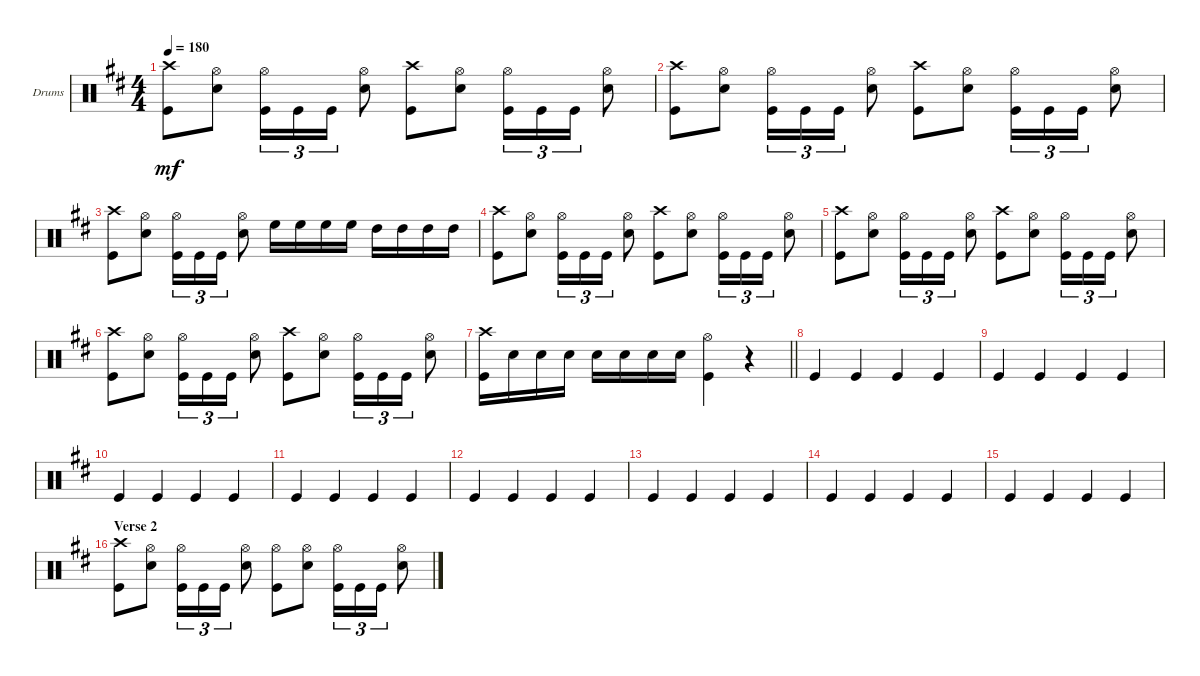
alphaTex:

\defaultSystemsLayout 4
\bracketExtendMode groupsimilarinstruments
\firstSystemTrackNameOrientation horizontal
\otherSystemsTrackNameOrientation horizontal
\track ("Lars Urich (Drums)" "Drums") {instrument percussion}
\staff {score}
\articulation defaults
\ts (4 4)
\tempo 180
\clef neutral
\ks d
("Kick (hit)" "Crash high (hit)").8{dy mf} ("Snare (hit) 2" "Hi-Hat (open)").8 ("Hi-Hat (open)" "Kick (hit)").16{tu (3 2)} "Kick (hit)".16{tu (3 2)} "Kick (hit)".16{tu (3 2)} ("Snare (hit) 2" "Hi-Hat (open)").8 ("Kick (hit)" "Crash high (hit)").8 ("Snare (hit) 2" "Hi-Hat (open)").8 ("Hi-Hat (open)" "Kick (hit)").16{tu (3 2)} "Kick (hit)".16{tu (3 2)} "Kick (hit)".16{tu (3 2)} ("Snare (hit) 2" "Hi-Hat (open)").8 |
("Kick (hit)" "Crash high (hit)").8 ("Snare (hit) 2" "Hi-Hat (open)").8 ("Hi-Hat (open)" "Kick (hit)").16{tu (3 2)} "Kick (hit)".16{tu (3 2)} "Kick (hit)".16{tu (3 2)} ("Snare (hit) 2" "Hi-Hat (open)").8 ("Kick (hit)" "Crash high (hit)").8 ("Snare (hit) 2" "Hi-Hat (open)").8 ("Hi-Hat (open)" "Kick (hit)").16{tu (3 2)} "Kick (hit)".16{tu (3 2)} "Kick (hit)".16{tu (3 2)} ("Snare (hit) 2" "Hi-Hat (open)").8 |
("Kick (hit)" "Crash high (hit)").8 ("Snare (hit) 2" "Hi-Hat (open)").8 ("Hi-Hat (open)" "Kick (hit)").16{tu (3 2)} "Kick (hit)".16{tu (3 2)} "Kick (hit)".16{tu (3 2)} ("Snare (hit) 2" "Hi-Hat (open)").8 "High Floor Tom (hit)".16 "High Floor Tom (hit)".16 "High Floor Tom (hit)".16 "High Floor Tom (hit)".16 "High Tom (hit)".16 "High Tom (hit)".16 "High Tom (hit)".16 "High Tom (hit)".16 |
("Kick (hit)" "Crash high (hit)").8 ("Snare (hit) 2" "Hi-Hat (open)").8 ("Hi-Hat (open)" "Kick (hit)").16{tu (3 2)} "Kick (hit)".16{tu (3 2)} "Kick (hit)".16{tu (3 2)} ("Snare (hit) 2" "Hi-Hat (open)").8 ("Kick (hit)" "Crash high (hit)").8 ("Snare (hit) 2" "Hi-Hat (open)").8 ("Hi-Hat (open)" "Kick (hit)").16{tu (3 2)} "Kick (hit)".16{tu (3 2)} "Kick (hit)".16{tu (3 2)} ("Snare (hit) 2" "Hi-Hat (open)").8 |
("Kick (hit)" "Crash high (hit)").8 ("Snare (hit) 2" "Hi-Hat (open)").8 ("Hi-Hat (open)" "Kick (hit)").16{tu (3 2)} "Kick (hit)".16{tu (3 2)} "Kick (hit)".16{tu (3 2)} ("Snare (hit) 2" "Hi-Hat (open)").8 ("Kick (hit)" "Crash high (hit)").8 ("Snare (hit) 2" "Hi-Hat (open)").8 ("Hi-Hat (open)" "Kick (hit)").16{tu (3 2)} "Kick (hit)".16{tu (3 2)} "Kick (hit)".16{tu (3 2)} ("Snare (hit) 2" "Hi-Hat (open)").8 |
("Kick (hit)" "Crash high (hit)").8 ("Snare (hit) 2" "Hi-Hat (open)").8 ("Hi-Hat (open)" "Kick (hit)").16{tu (3 2)} "Kick (hit)".16{tu (3 2)} "Kick (hit)".16{tu (3 2)} ("Snare (hit) 2" "Hi-Hat (open)").8 ("Kick (hit)" "Crash high (hit)").8 ("Snare (hit) 2" "Hi-Hat (open)").8 ("Hi-Hat (open)" "Kick (hit)").16{tu (3 2)} "Kick (hit)".16{tu (3 2)} "Kick (hit)".16{tu (3 2)} ("Snare (hit) 2" "Hi-Hat (open)").8 |
\barLineRight lightlight
("Kick (hit)" "Crash high (hit)").16 "Snare (hit) 2".16 "Snare (hit) 2".16 "Snare (hit) 2".16 "Snare (hit) 2".16 "Snare (hit) 2".16 "Snare (hit) 2".16 "Snare (hit) 2".16 ("Hi-Hat (open)" "Kick (hit)").4 r.4 |
"Kick (hit)".4 "Kick (hit)".4 "Kick (hit)".4 "Kick (hit)".4 |
"Kick (hit)".4 "Kick (hit)".4 "Kick (hit)".4 "Kick (hit)".4 |
"Kick (hit)".4 "Kick (hit)".4 "Kick (hit)".4 "Kick (hit)".4 |
"Kick (hit)".4 "Kick (hit)".4 "Kick (hit)".4 "Kick (hit)".4 |
"Kick (hit)".4 "Kick (hit)".4 "Kick (hit)".4 "Kick (hit)".4 |
"Kick (hit)".4 "Kick (hit)".4 "Kick (hit)".4 "Kick (hit)".4 |
"Kick (hit)".4 "Kick (hit)".4 "Kick (hit)".4 "Kick (hit)".4 |
"Kick (hit)".4 "Kick (hit)".4 "Kick (hit)".4 "Kick (hit)".4 |
\section ("" "Verse 2")
("Kick (hit)" "Crash high (hit)").8 ("Snare (hit) 2" "Hi-Hat (open)").8 ("Hi-Hat (open)" "Kick (hit)").16{tu (3 2)} "Kick (hit)".16{tu (3 2)} "Kick (hit)".16{tu (3 2)} ("Snare (hit) 2" "Hi-Hat (open)").8 ("Hi-Hat (open)" "Kick (hit)").8 ("Snare (hit) 2" "Hi-Hat (open)").8 ("Hi-Hat (open)" "Kick (hit)").16{tu (3 2)} "Kick (hit)".16{tu (3 2)} "Kick (hit)".16{tu (3 2)} ("Snare (hit) 2" "Hi-Hat (open)").8
